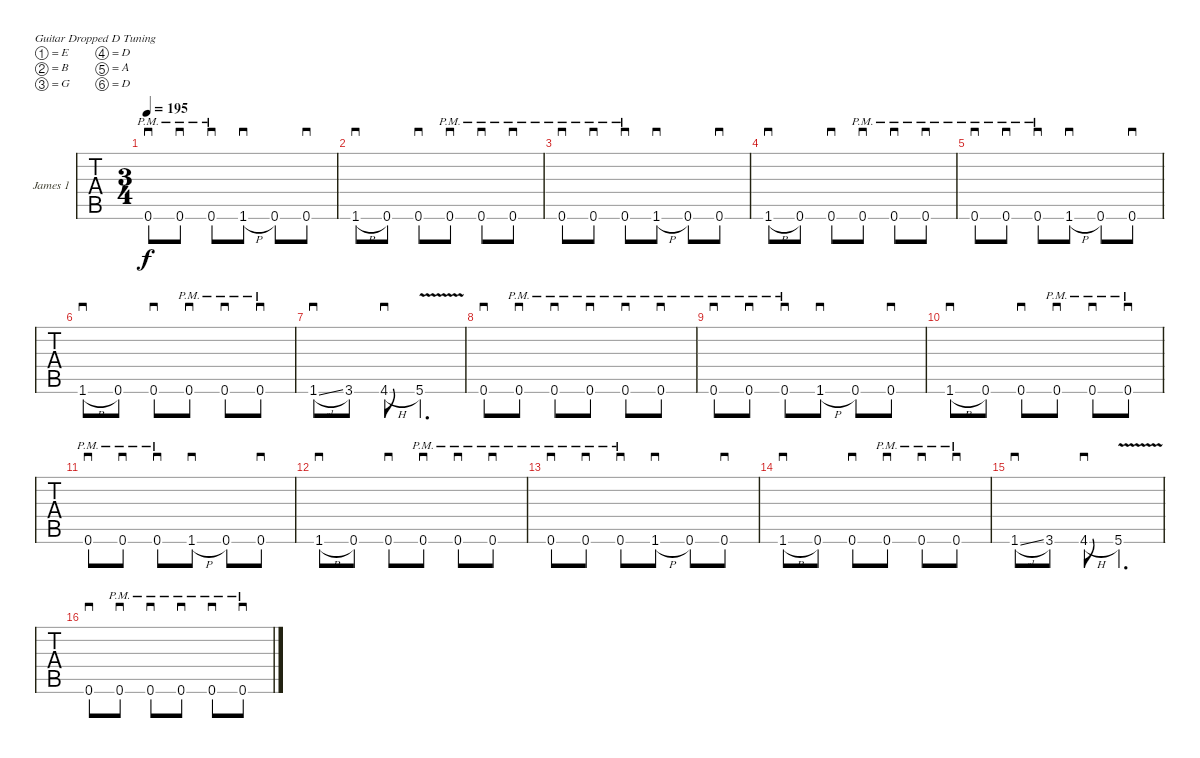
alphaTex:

\bracketExtendMode groupsimilarinstruments
\firstSystemTrackNameOrientation horizontal
\otherSystemsTrackNameOrientation horizontal
\track ("Guitar 1" "James 1") {instrument distortionguitar}
\staff {tabs}
\tuning (E4 B3 G3 D3 A2 D2)
\ts (3 4)
\tempo 195
\clef g2
\ks c
0.6{pm}.8{sd dy f} 0.6{pm}.8{sd} 0.6{pm}.8{sd} 1.6{h}.8{sd} 0.6.8 0.6.8{sd} |
1.6{h}.8{sd} 0.6.8 0.6.8{sd} 0.6{pm}.8{sd} 0.6{pm}.8{sd} 0.6{pm}.8{sd} |
0.6{pm}.8{sd} 0.6{pm}.8{sd} 0.6{pm}.8{sd} 1.6{h}.8{sd} 0.6.8 0.6.8{sd} |
1.6{h}.8{sd} 0.6.8 0.6.8{sd} 0.6{pm}.8{sd} 0.6{pm}.8{sd} 0.6{pm}.8{sd} |
0.6{pm}.8{sd} 0.6{pm}.8{sd} 0.6{pm}.8{sd} 1.6{h}.8{sd} 0.6.8 0.6.8{sd} |
1.6{h}.8{sd} 0.6.8 0.6.8{sd} 0.6{pm}.8{sd} 0.6{pm}.8{sd} 0.6{pm}.8{sd} |
1.6{sl}.8{sd} 3.6.8 4.6{h}.8{sd} 5.6{v}.4{d} |
0.6.8{sd} 0.6{pm}.8{sd} 0.6{pm}.8{sd} 0.6{pm}.8{sd} 0.6{pm}.8{sd} 0.6{pm}.8{sd} |
0.6{pm}.8{sd} 0.6{pm}.8{sd} 0.6{pm}.8{sd} 1.6{h}.8{sd} 0.6.8 0.6.8{sd} |
1.6{h}.8{sd} 0.6.8 0.6.8{sd} 0.6{pm}.8{sd} 0.6{pm}.8{sd} 0.6{pm}.8{sd} |
0.6{pm}.8{sd} 0.6{pm}.8{sd} 0.6{pm}.8{sd} 1.6{h}.8{sd} 0.6.8 0.6.8{sd} |
1.6{h}.8{sd} 0.6.8 0.6.8{sd} 0.6{pm}.8{sd} 0.6{pm}.8{sd} 0.6{pm}.8{sd} |
0.6{pm}.8{sd} 0.6{pm}.8{sd} 0.6{pm}.8{sd} 1.6{h}.8{sd} 0.6.8 0.6.8{sd} |
1.6{h}.8{sd} 0.6.8 0.6.8{sd} 0.6{pm}.8{sd} 0.6{pm}.8{sd} 0.6{pm}.8{sd} |
1.6{sl}.8{sd} 3.6.8 4.6{h}.8{sd} 5.6{v}.4{d} |
0.6.8{sd} 0.6{pm}.8{sd} 0.6{pm}.8{sd} 0.6{pm}.8{sd} 0.6{pm}.8{sd} 0.6{pm}.8{sd}
